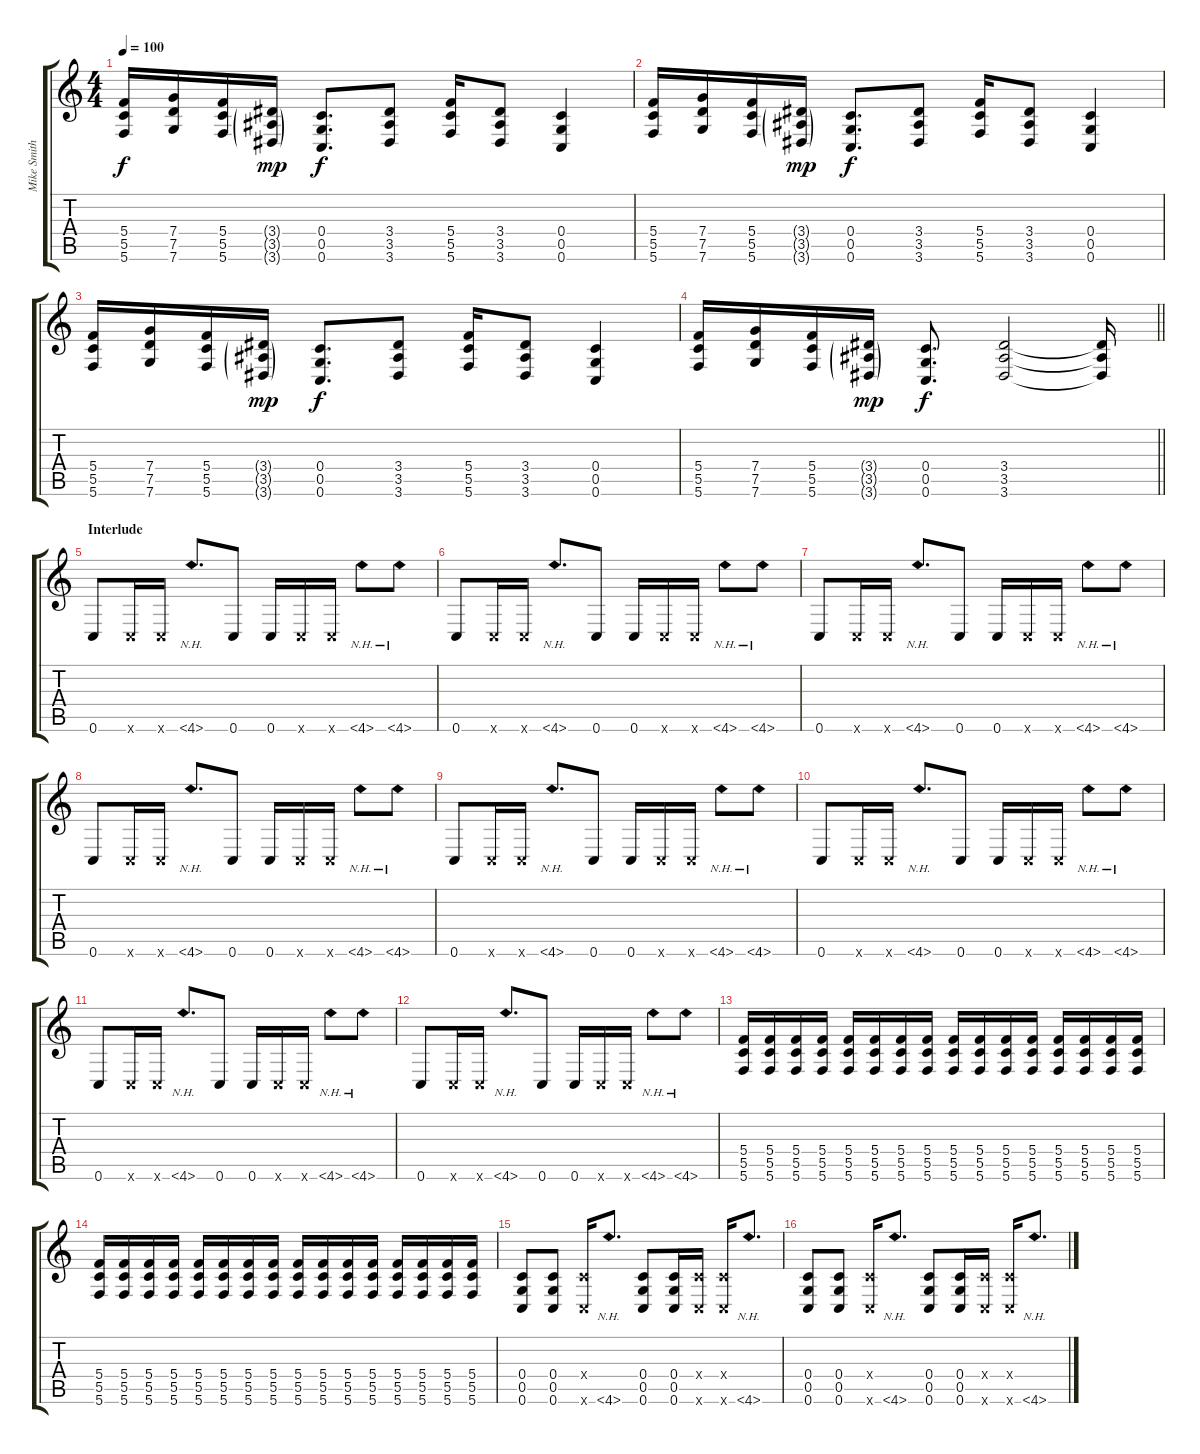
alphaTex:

\track ("Mike Smith" "Mike Smith") {instrument distortionguitar}
\staff {score tabs}
\tuning (D4 A3 F3 C3 G2 C2) {hide}
\ts (4 4)
\tempo 100
\clef g2
\ks c
(5.4 5.5 5.6).16{dy f} (7.4 7.5 7.6).16 (5.4 5.5 5.6).16 (3.4{g} 3.5{g} 3.6{g}).16{dy mp} (0.4 0.5 0.6).8{d dy f} (3.4 3.5 3.6).8 (5.4 5.5 5.6).16 (3.4 3.5 3.6).8 (0.4 0.5 0.6).4 |
(5.4 5.5 5.6).16 (7.4 7.5 7.6).16 (5.4 5.5 5.6).16 (3.4{g} 3.5{g} 3.6{g}).16{dy mp} (0.4 0.5 0.6).8{d dy f} (3.4 3.5 3.6).8 (5.4 5.5 5.6).16 (3.4 3.5 3.6).8 (0.4 0.5 0.6).4 |
(5.4 5.5 5.6).16 (7.4 7.5 7.6).16 (5.4 5.5 5.6).16 (3.4{g} 3.5{g} 3.6{g}).16{dy mp} (0.4 0.5 0.6).8{d dy f} (3.4 3.5 3.6).8 (5.4 5.5 5.6).16 (3.4 3.5 3.6).8 (0.4 0.5 0.6).4 |
\barLineRight lightlight
(5.4 5.5 5.6).16 (7.4 7.5 7.6).16 (5.4 5.5 5.6).16 (3.4{g} 3.5{g} 3.6{g}).16{dy mp} (0.4 0.5 0.6).8{d dy f} (3.4 3.5 3.6).2 (3.4{t} 3.5{t} 3.6{t}).16 |
\section ("" "Interlude")
0.6.8 0.6{x}.16 0.6{x}.16 4.6{nh}.8{d} 0.6.8 0.6.16 0.6{x}.16 0.6{x}.16 4.6{nh}.8 4.6{nh}.8 |
0.6.8 0.6{x}.16 0.6{x}.16 4.6{nh}.8{d} 0.6.8 0.6.16 0.6{x}.16 0.6{x}.16 4.6{nh}.8 4.6{nh}.8 |
0.6.8 0.6{x}.16 0.6{x}.16 4.6{nh}.8{d} 0.6.8 0.6.16 0.6{x}.16 0.6{x}.16 4.6{nh}.8 4.6{nh}.8 |
0.6.8 0.6{x}.16 0.6{x}.16 4.6{nh}.8{d} 0.6.8 0.6.16 0.6{x}.16 0.6{x}.16 4.6{nh}.8 4.6{nh}.8 |
0.6.8 0.6{x}.16 0.6{x}.16 4.6{nh}.8{d} 0.6.8 0.6.16 0.6{x}.16 0.6{x}.16 4.6{nh}.8 4.6{nh}.8 |
0.6.8 0.6{x}.16 0.6{x}.16 4.6{nh}.8{d} 0.6.8 0.6.16 0.6{x}.16 0.6{x}.16 4.6{nh}.8 4.6{nh}.8 |
0.6.8 0.6{x}.16 0.6{x}.16 4.6{nh}.8{d} 0.6.8 0.6.16 0.6{x}.16 0.6{x}.16 4.6{nh}.8 4.6{nh}.8 |
0.6.8 0.6{x}.16 0.6{x}.16 4.6{nh}.8{d} 0.6.8 0.6.16 0.6{x}.16 0.6{x}.16 4.6{nh}.8 4.6{nh}.8 |
(5.4 5.5 5.6).16 (5.4 5.5 5.6).16 (5.4 5.5 5.6).16 (5.4 5.5 5.6).16 (5.4 5.5 5.6).16 (5.4 5.5 5.6).16 (5.4 5.5 5.6).16 (5.4 5.5 5.6).16 (5.4 5.5 5.6).16 (5.4 5.5 5.6).16 (5.4 5.5 5.6).16 (5.4 5.5 5.6).16 (5.4 5.5 5.6).16 (5.4 5.5 5.6).16 (5.4 5.5 5.6).16 (5.4 5.5 5.6).16 |
(5.4 5.5 5.6).16 (5.4 5.5 5.6).16 (5.4 5.5 5.6).16 (5.4 5.5 5.6).16 (5.4 5.5 5.6).16 (5.4 5.5 5.6).16 (5.4 5.5 5.6).16 (5.4 5.5 5.6).16 (5.4 5.5 5.6).16 (5.4 5.5 5.6).16 (5.4 5.5 5.6).16 (5.4 5.5 5.6).16 (5.4 5.5 5.6).16 (5.4 5.5 5.6).16 (5.4 5.5 5.6).16 (5.4 5.5 5.6).16 |
(0.4 0.5 0.6).8 (0.4 0.5 0.6).8 (0.4{x} 0.6{x}).16 4.6{nh}.8{d} (0.4 0.5 0.6).8 (0.4 0.5 0.6).16 (0.4{x} 0.6{x}).16 (0.4{x} 0.6{x}).16 4.6{nh}.8{d} |
(0.4 0.5 0.6).8 (0.4 0.5 0.6).8 (0.4{x} 0.6{x}).16 4.6{nh}.8{d} (0.4 0.5 0.6).8 (0.4 0.5 0.6).16 (0.4{x} 0.6{x}).16 (0.4{x} 0.6{x}).16 4.6{nh}.8{d}
